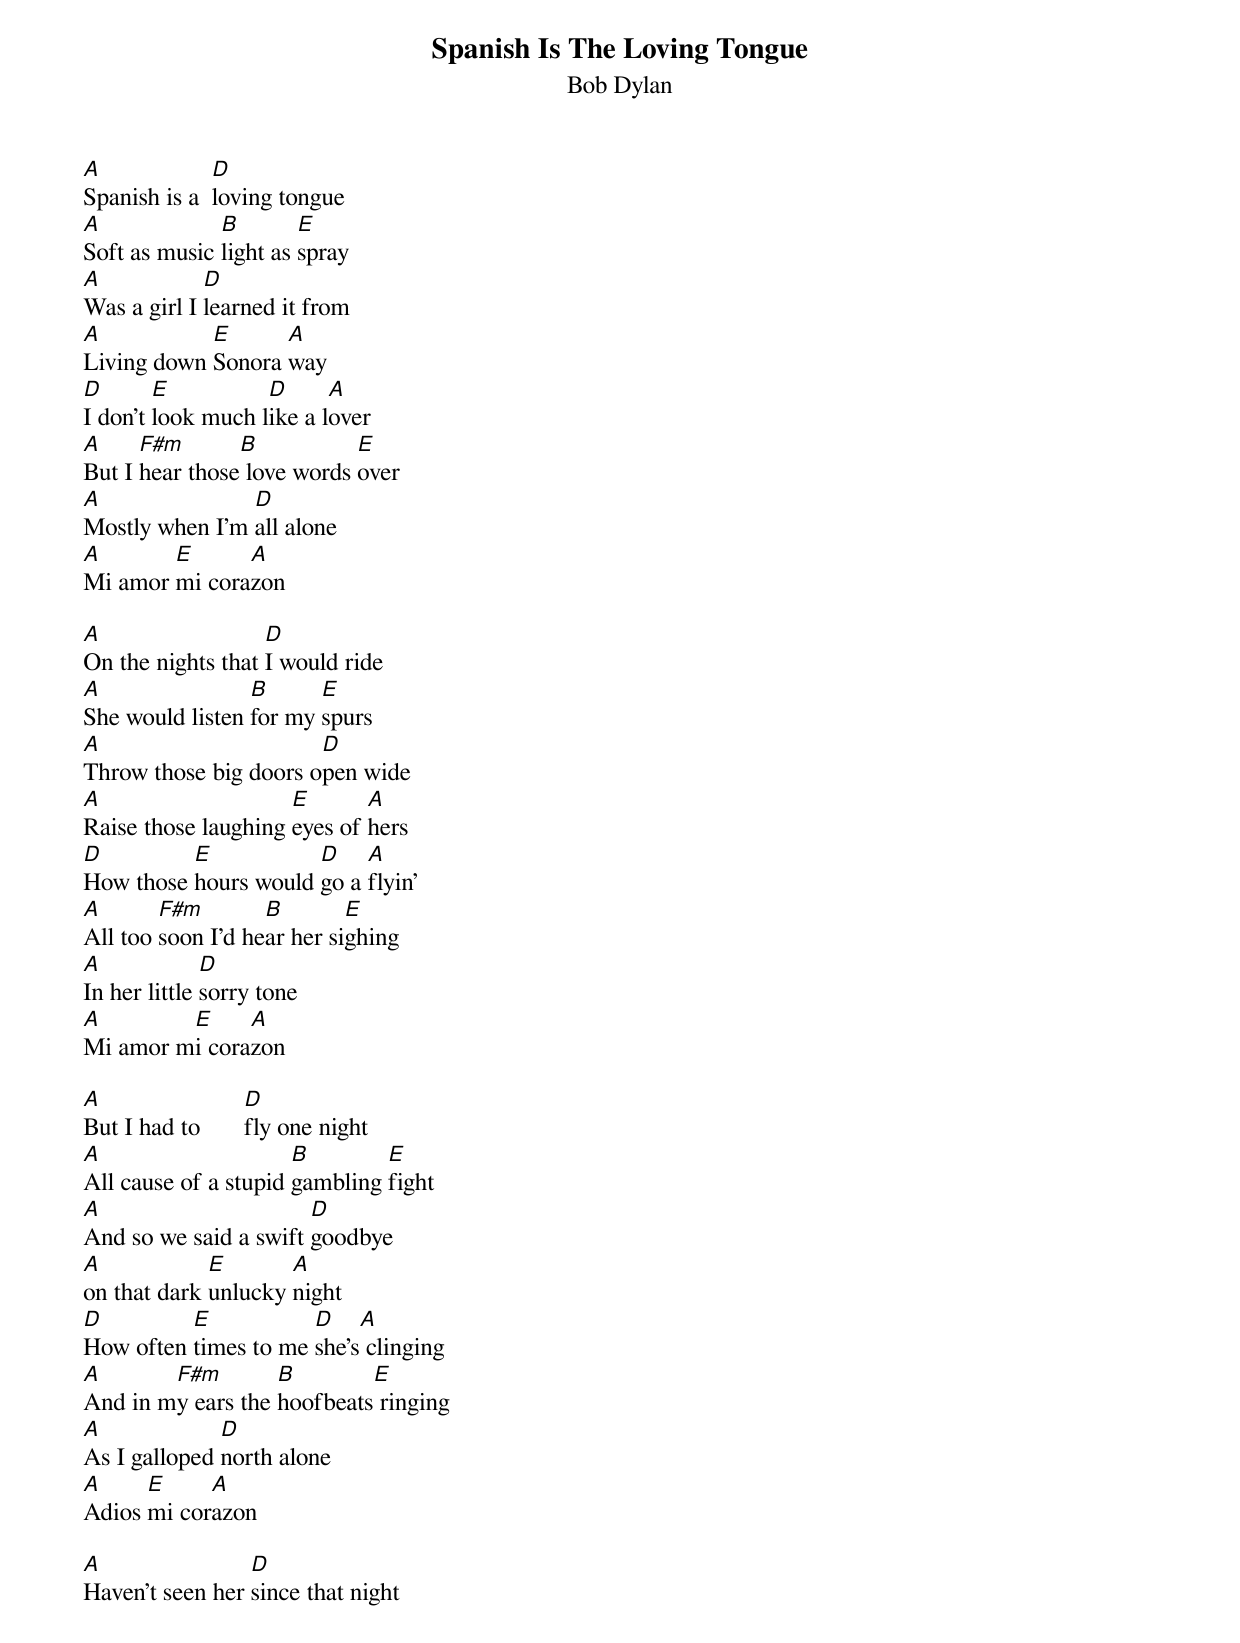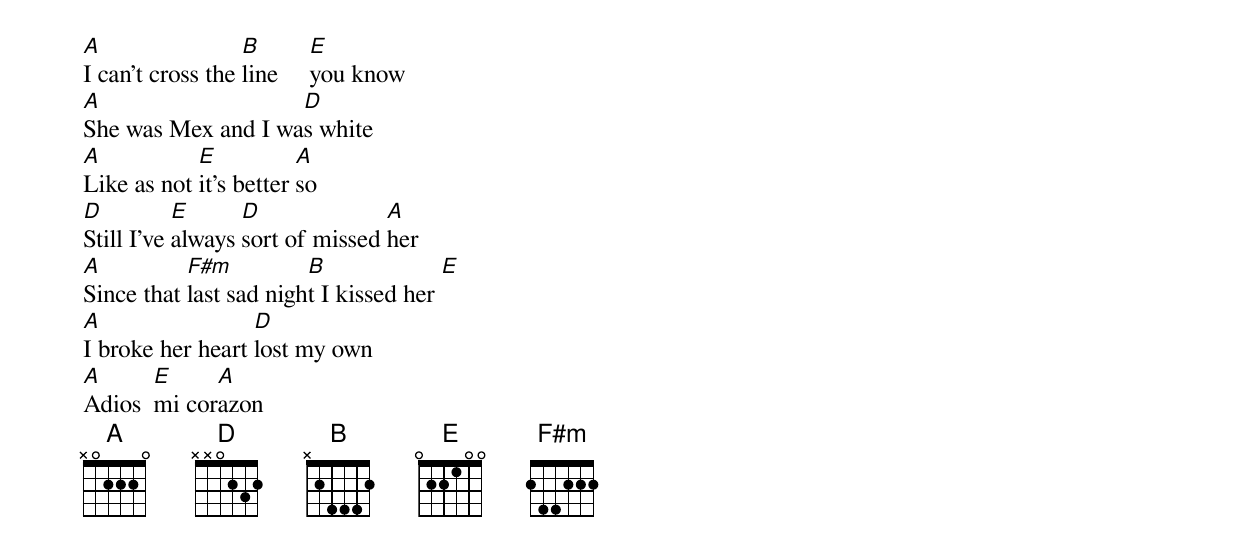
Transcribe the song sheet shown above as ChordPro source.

{title: Spanish Is The Loving Tongue}
{subtitle: Bob Dylan}
[A]Spanish is a  [D]loving tongue
[A]Soft as music [B]light as [E]spray
[A]Was a girl I [D]learned it from
[A]Living down [E]Sonora [A]way
[D]I don't [E]look much l[D]ike a l[A]over
[A]But I [F#m]hear those[B] love words [E]over
[A]Mostly when I'm [D]all alone
[A]Mi amor [E]mi cora[A]zon

[A]On the nights that [D]I would ride
[A]She would listen [B]for my [E]spurs
[A]Throw those big doors o[D]pen wide
[A]Raise those laughing [E]eyes of [A]hers
[D]How those [E]hours would [D]go a [A]flyin'
[A]All too [F#m]soon I'd he[B]ar her si[E]ghing
[A]In her little [D]sorry tone
[A]Mi amor m[E]i cora[A]zon

[A]But I had to       [D]fly one night
[A]All cause of a stupid [B]gambling [E]fight
[A]And so we said a swift [D]goodbye
[A]on that dark [E]unlucky [A]night
[D]How often [E]times to me [D]she's[A] clinging
[A]And in m[F#m]y ears the [B]hoofbeats[E] ringing
[A]As I galloped [D]north alone
[A]Adios [E]mi cor[A]azon

[A]Haven't seen her [D]since that night
[A]I can't cross the [B]line     [E]you know
[A]She was Mex and I wa[D]s white
[A]Like as not [E]it's better [A]so
[D]Still I've [E]always [D]sort of missed [A]her
[A]Since that [F#m]last sad nigh[B]t I kissed her [E]
[A]I broke her heart [D]lost my own
[A]Adios  [E]mi cor[A]azon
